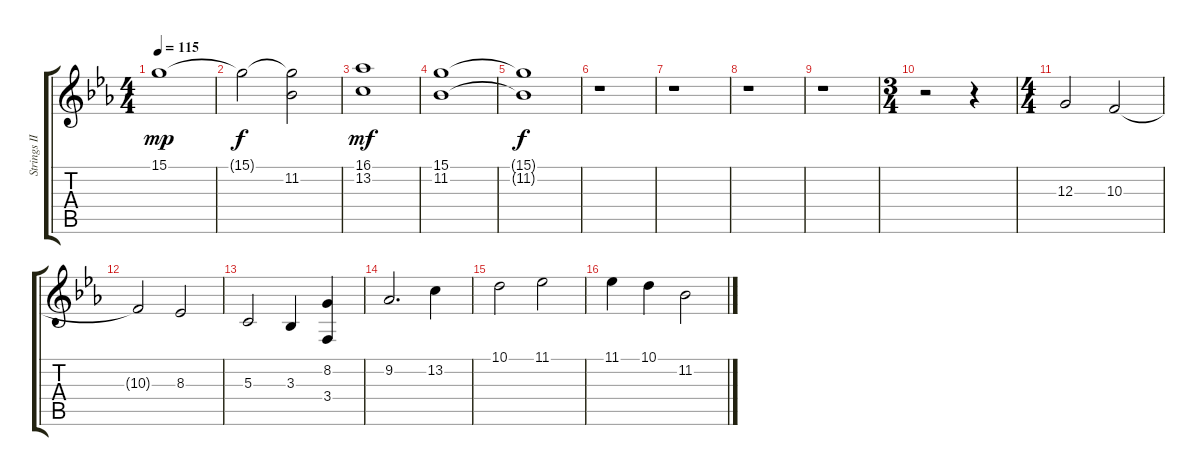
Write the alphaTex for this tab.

\track ("Strings II" "Strings II") {instrument stringensemble2}
\staff {score tabs}
\tuning (E4 B3 G3 D3 A2 E2) {hide}
\ts (4 4)
\tempo 115
\clef g2
\ks cminor
15.1.1{dy mp} |
15.1{t}.2{dy f} (15.1{t} 11.2).2 |
(16.1 13.2).1{dy mf} |
(15.1 11.2).1 |
(15.1{t} 11.2{t}).1{dy f volume 0} |
r.1 |
r.1{volume 14} |
r.1 |
r.1 |
\ts (3 4)
r.2 r.4 |
\ts (4 4)
12.3.2 10.3.2 |
10.3{t}.2 8.3.2 |
5.3.2 3.3.4 (8.2 3.4).4 |
9.2.2{d} 13.2.4 |
10.1.2 11.1.2 |
11.1.4 10.1.4 11.2.2
